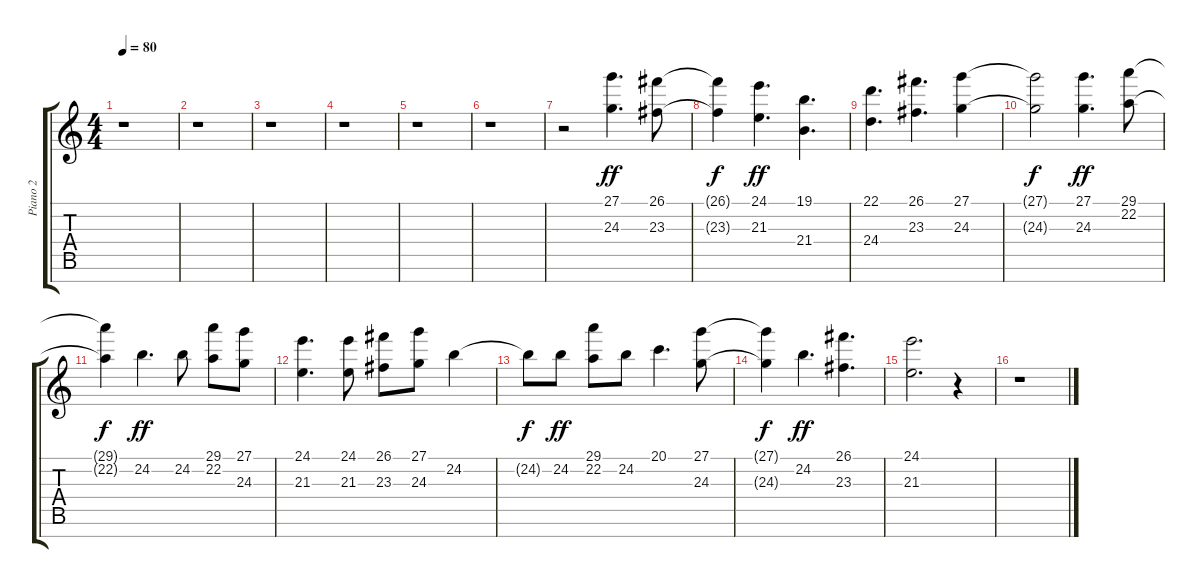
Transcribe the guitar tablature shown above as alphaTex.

\track ("Piano 2" "Piano 2") {instrument acousticgrandpiano}
\staff {score tabs}
\tuning (E4 B3 G3 D3 A2 E2 B1) {hide}
\ts (4 4)
\tempo 80
\clef g2
\ks c
r.1{dy ff} |
r.1 |
r.1 |
r.1 |
r.1 |
r.1 |
r.2 (27.1 24.3).4{d} (26.1 23.3).8 |
(26.1{t} 23.3{t}).4{dy f} (24.1 21.3).4{d dy ff} (19.1 21.4).4{d} |
(22.1 24.4).4{d} (26.1 23.3).4{d} (27.1 24.3).4 |
(27.1{t} 24.3{t}).2{dy f} (27.1 24.3).4{d dy ff} (29.1 22.2).8 |
(29.1{t} 22.2{t}).4{dy f} 24.2.4{d dy ff} 24.2.8 (29.1 22.2).8 (27.1 24.3).8 |
(24.1 21.3).4{d} (24.1 21.3).8 (26.1 23.3).8 (27.1 24.3).8 24.2.4 |
24.2{t}.8{dy f} 24.2.8{dy ff} (29.1 22.2).8 24.2.8 20.1.4{d} (27.1 24.3).8 |
(27.1{t} 24.3{t}).4{dy f} 24.2.4{d dy ff} (26.1 23.3).4{d} |
(24.1 21.3).2{d} r.4 |
r.1
